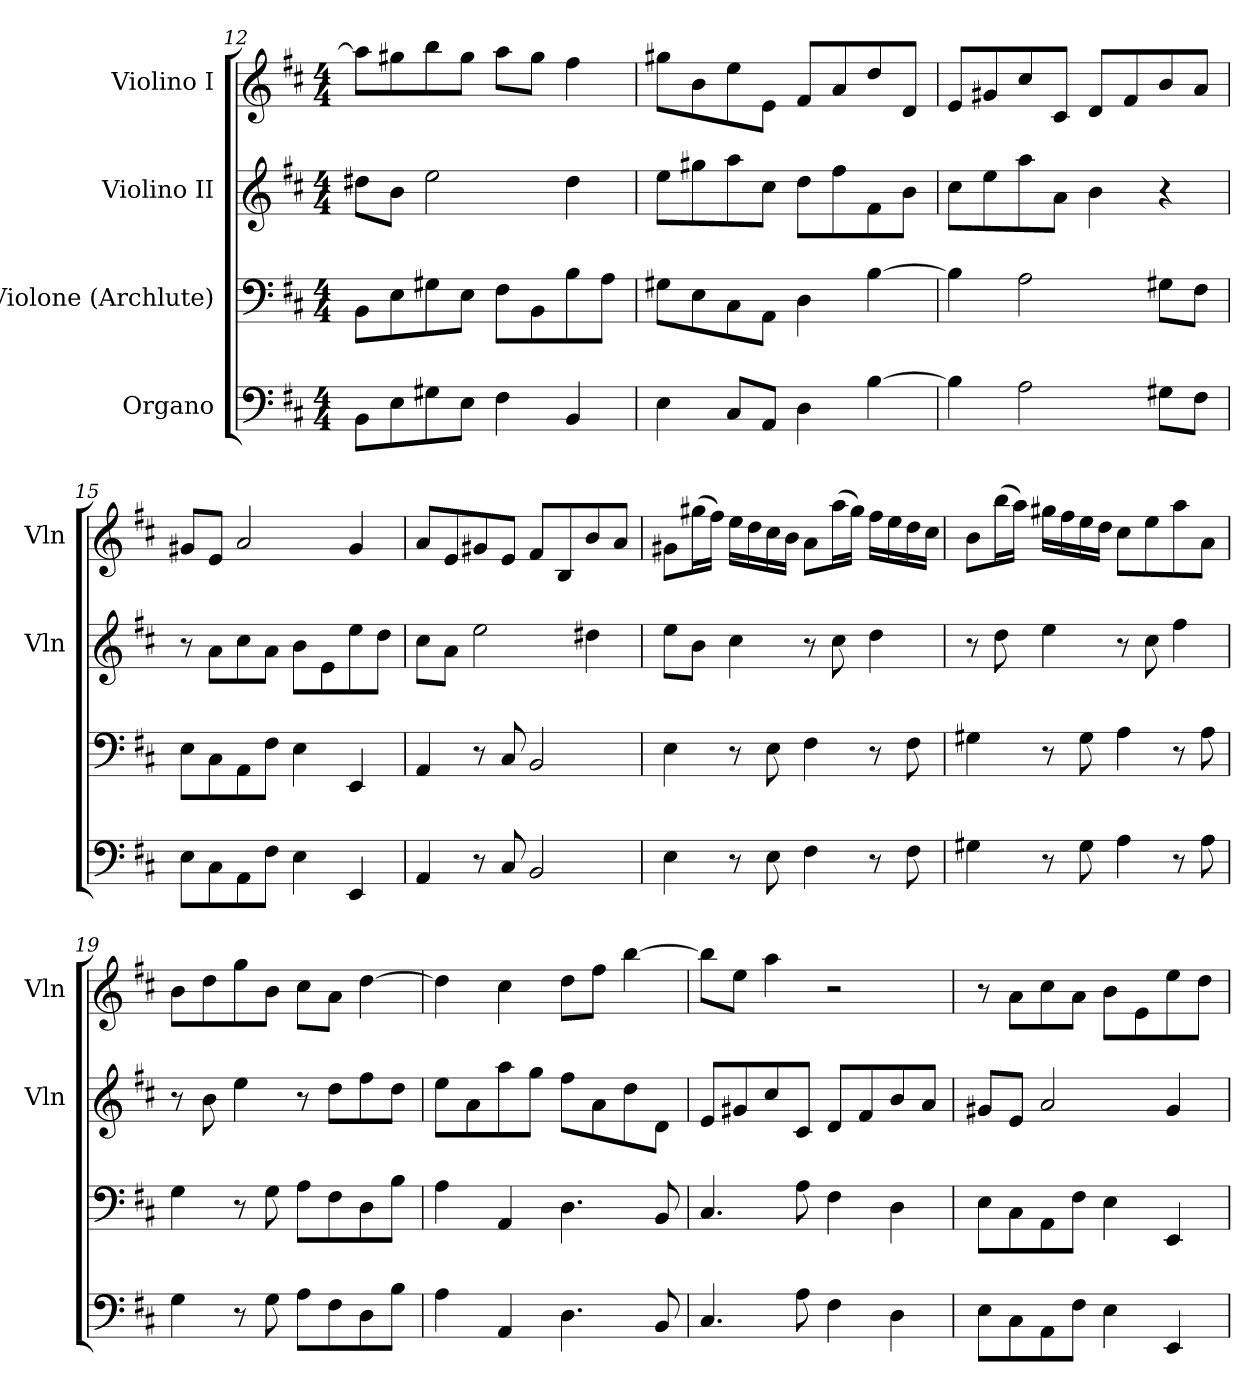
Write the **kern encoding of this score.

**kern	**kern	**kern	**kern
*part4	*part3	*part2	*part1
*staff4	*staff3	*staff2	*staff1
*I"Organo	*I"Violone (Archlute)	*I"Violino II	*I"Violino I
*	*	*I'Vln	*I'Vln
*clefF4	*clefF4	*clefG2	*clefG2
*k[f#c#]	*k[f#c#]	*k[f#c#]	*k[f#c#]
*M4/4	*M4/4	*M4/4	*M4/4
=12	=12	=12	=12
8BB\L	8BB\L	8dd#X\L	8aa\L]
8E\	8E\	8b\J	8gg#X\
8G#X\	8G#X\	2ee\	8bb\
8E\J	8E\J	.	8gg#\J
4F#\	8F#\L	.	8aa\L
.	8BB\	.	8gg#\J
4BB/	8B\	4dd#\	4ff#\
.	8A\J	.	.
=13	=13	=13	=13
4E\	8G#X\L	8ee\L	8gg#X\L
.	8E\	8gg#X\	8b\
8C#/L	8C#\	8aa\	8ee\
8AA/J	8AA\J	8cc#\J	8e\J
4D\	4D\	8dd\L	8f#/L
.	.	8ff#\	8a/
[4B\	[4B\	8f#\	8dd/
.	.	8b\J	8d/J
=14	=14	=14	=14
4B\]	4B\]	8cc#\L	8e/L
.	.	8ee\	8g#X/
2A\	2A\	8aa\	8cc#/
.	.	8a\J	8c#/J
.	.	4b\	8d/L
.	.	.	8f#/
8G#X\L	8G#X\L	4r	8b/
8F#\J	8F#\J	.	8a/J
=15	=15	=15	=15
8E\L	8E\L	8r	8g#X/L
8C#\	8C#\	8a\L	8e/J
8AA\	8AA\	8cc#\	2a/
8F#\J	8F#\J	8a\J	.
4E\	4E\	8b\L	.
.	.	8e\	.
4EE/	4EE/	8ee\	4g#/
.	.	8dd\J	.
=16	=16	=16	=16
4AA/	4AA/	8cc#\L	8a/L
.	.	8a\J	8e/
8r	8r	2ee\	8g#X/
8C#/	8C#/	.	8e/J
2BB/	2BB/	.	8f#/L
.	.	.	8B/
.	.	4dd#X\	8b/
.	.	.	8a/J
=17	=17	=17	=17
4E\	4E\	8ee\L	8g#X\L
.	.	8b\J	(16gg#X\L
.	.	.	16ff#\JJ)
8r	8r	4cc#\	16ee\LL
.	.	.	16dd\
8E\	8E\	.	16cc#\
.	.	.	16b\JJ
4F#\	4F#\	8r	8a\L
.	.	8cc#\	(16aa\L
.	.	.	16gg#\JJ)
8r	8r	4dd\	16ff#\LL
.	.	.	16ee\
8F#\	8F#\	.	16dd\
.	.	.	16cc#\JJ
=18	=18	=18	=18
4G#X\	4G#X\	8r	8b\L
.	.	8dd\	(16bb\L
.	.	.	16aa\JJ)
8r	8r	4ee\	16gg#X\LL
.	.	.	16ff#\
8G#\	8G#\	.	16ee\
.	.	.	16dd\JJ
4A\	4A\	8r	8cc#\L
.	.	8cc#\	8ee\
8r	8r	4ff#\	8aa\
8A\	8A\	.	8a\J
=19	=19	=19	=19
4G\	4G\	8r	8b\L
.	.	8b\	8dd\
8r	8r	4ee\	8gg\
8G\	8G\	.	8b\J
8A\L	8A\L	8r	8cc#\L
8F#\	8F#\	8dd\L	8a\J
8D\	8D\	8ff#\	[4dd\
8B\J	8B\J	8dd\J	.
=20	=20	=20	=20
4A\	4A\	8ee\L	4dd\]
.	.	8a\	.
4AA/	4AA/	8aa\	4cc#\
.	.	8gg\J	.
4.D\	4.D\	8ff#\L	8dd\L
.	.	8a\	8ff#\J
.	.	8dd\	[4bb\
8BB/	8BB/	8d\J	.
=21	=21	=21	=21
4.C#/	4.C#/	8e/L	8bb\L]
.	.	8g#X/	8ee\J
.	.	8cc#/	4aa\
8A\	8A\	8c#/J	.
4F#\	4F#\	8d/L	2r
.	.	8f#/	.
4D\	4D\	8b/	.
.	.	8a/J	.
=22	=22	=22	=22
8E\L	8E\L	8g#X/L	8r
8C#\	8C#\	8e/J	8a\L
8AA\	8AA\	2a/	8cc#\
8F#\J	8F#\J	.	8a\J
4E\	4E\	.	8b\L
.	.	.	8e\
4EE/	4EE/	4g#/	8ee\
.	.	.	8dd\J
=	=	=	=
*-	*-	*-	*-
